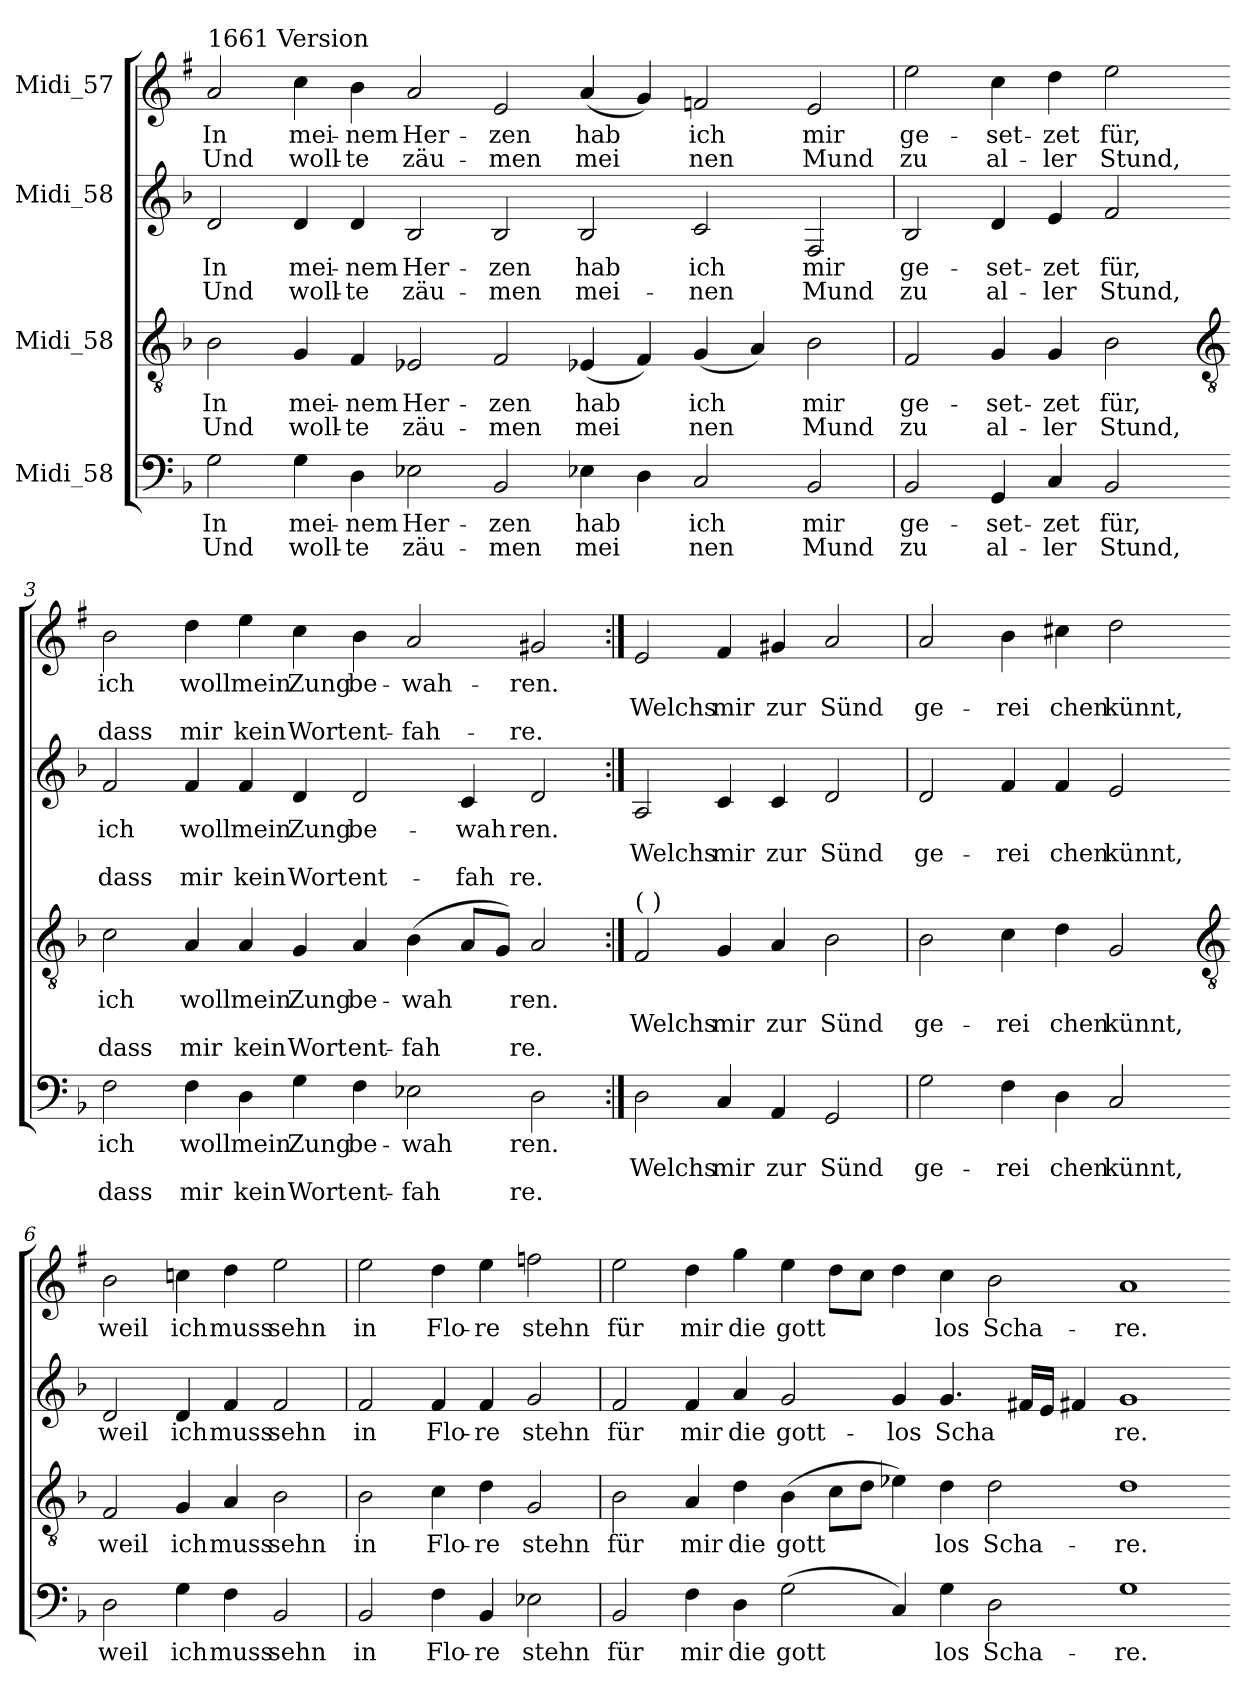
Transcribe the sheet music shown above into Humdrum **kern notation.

**kern	**text	**text	**text	**kern	**text	**text	**text	**kern	**text	**text	**text	**kern	**text	**text	**text
*part4	*part4	*part4	*part4	*part3	*part3	*part3	*part3	*part2	*part2	*part2	*part2	*part1	*part1	*part1	*part1
*staff4	*staff4	*staff4	*staff4	*staff3	*staff3	*staff3	*staff3	*staff2	*staff2	*staff2	*staff2	*staff1	*staff1	*staff1	*staff1
*I"Midi_58	*	*	*	*I"Midi_58	*	*	*	*I"Midi_58	*	*	*	*I"Midi_57	*	*	*
*clefF4	*	*	*	*clefGv2	*	*	*	*clefG2	*	*	*	*clefG2	*	*	*
*	*	*	*	*	*	*	*	*	*	*	*	*ITrd1c2	*	*	*
*k[b-]	*	*	*	*k[b-]	*	*	*	*k[b-]	*	*	*	*k[b-]	*	*	*
*F:	*	*	*	*F:	*	*	*	*F:	*	*	*	*F:	*	*	*
=1	=1	=1	=1	=1	=1	=1	=1	=1	=1	=1	=1	=1	=1	=1	=1
!	!	!	!	!	!	!	!	!	!	!	!	!LO:TX:a:t=1661 Version	!	!	!
!	!LO:LY:b	!LO:LY:b	!	!	!LO:LY:b	!LO:LY:b	!	!	!LO:LY:b	!LO:LY:b	!	!	!LO:LY:b	!LO:LY:b	!
2G	In	Und	.	2B-	In	Und	.	2d	In	Und	.	2g	In	Und	.
!	!LO:LY:b	!LO:LY:b	!	!	!LO:LY:b	!LO:LY:b	!	!	!LO:LY:b	!LO:LY:b	!	!	!LO:LY:b	!LO:LY:b	!
4G	mei-	-woll-	.	4G	mei-	-woll-	.	4d	mei-	-woll-	.	4b-	mei-	-woll-	.
!	!LO:LY:b	!LO:LY:b	!	!	!LO:LY:b	!LO:LY:b	!	!	!LO:LY:b	!LO:LY:b	!	!	!LO:LY:b	!LO:LY:b	!
4D	-nem	te	.	4F	-nem	te	.	4d	-nem	te	.	4a	-nem	te	.
!	!LO:LY:b	!LO:LY:b	!	!	!LO:LY:b	!LO:LY:b	!	!	!LO:LY:b	!LO:LY:b	!	!	!LO:LY:b	!LO:LY:b	!
2E-X	Her-	-zäu-	.	2E-X	Her-	-zäu-	.	2B-	Her-	-zäu-	.	2g	Her-	-zäu-	.
!	!LO:LY:b	!LO:LY:b	!	!	!LO:LY:b	!LO:LY:b	!	!	!LO:LY:b	!LO:LY:b	!	!	!LO:LY:b	!LO:LY:b	!
2BB-	-zen	men	.	2F	-zen	men	.	2B-	-zen	men	.	2d	-zen	men	.
!	!LO:LY:b	!LO:LY:b	!	!	!LO:LY:b	!LO:LY:b	!	!	!LO:LY:b	!LO:LY:b	!	!	!LO:LY:b	!LO:LY:b	!
4E-X	hab	mei	.	(<4E-X	hab	mei	.	2B-	hab	mei-	.	(<4g	hab	mei	.
4D	.	.	.	4F)	.	.	.	.	.	.	.	4f)	.	.	.
!	!LO:LY:b	!LO:LY:b	!	!	!LO:LY:b	!LO:LY:b	!	!	!LO:LY:b	!LO:LY:b	!	!	!LO:LY:b	!LO:LY:b	!
2C	ich	nen	.	(<4G	ich	nen	.	2c	-ich	nen	.	2e-X	ich	nen	.
.	.	.	.	4A)	.	.	.	.	.	.	.	.	.	.	.
!	!LO:LY:b	!LO:LY:b	!	!	!LO:LY:b	!LO:LY:b	!	!	!LO:LY:b	!LO:LY:b	!	!	!LO:LY:b	!LO:LY:b	!
2BB-	mir	Mund	.	2B-	mir	Mund	.	2F	mir	Mund	.	2d	mir	Mund	.
=2	=2	=2	=2	=2	=2	=2	=2	=2	=2	=2	=2	=2	=2	=2	=2
!	!LO:LY:b	!LO:LY:b	!	!	!LO:LY:b	!LO:LY:b	!	!	!LO:LY:b	!LO:LY:b	!	!	!LO:LY:b	!LO:LY:b	!
2BB-	ge-	-zu	.	2F	ge-	-zu	.	2B-	ge-	-zu	.	2dd	ge-	-zu	.
!	!LO:LY:b	!LO:LY:b	!	!	!LO:LY:b	!LO:LY:b	!	!	!LO:LY:b	!LO:LY:b	!	!	!LO:LY:b	!LO:LY:b	!
4GG	set-	-al-	.	4G	set-	-al-	.	4d	set-	-al-	.	4b-	set-	-al-	.
!	!LO:LY:b	!LO:LY:b	!	!	!LO:LY:b	!LO:LY:b	!	!	!LO:LY:b	!LO:LY:b	!	!	!LO:LY:b	!LO:LY:b	!
4C	-zet	ler	.	4G	-zet	ler	.	4e	-zet	ler	.	4cc	-zet	ler	.
!	!LO:LY:b	!LO:LY:b	!	!	!LO:LY:b	!LO:LY:b	!	!	!LO:LY:b	!LO:LY:b	!	!	!LO:LY:b	!LO:LY:b	!
2BB-	für,	Stund,	.	2B-	für,	Stund,	.	2f	für,	Stund,	.	2dd	für,	Stund,	.
!!LO:LB:g=z
=3-	=3-	=3-	=3-	=3-	=3-	=3-	=3-	=3-	=3-	=3-	=3-	=3-	=3-	=3-	=3-
*	*	*	*	*clefGv2	*	*	*	*	*	*	*	*	*	*	*
!	!LO:LY:b	!	!LO:LY:b	!	!LO:LY:b	!	!LO:LY:b	!	!LO:LY:b	!	!LO:LY:b	!	!LO:LY:b	!	!LO:LY:b
2F	ich	.	dass	2c	ich	.	dass	2f	ich	.	dass	2a	ich	.	dass
!	!LO:LY:b	!	!LO:LY:b	!	!LO:LY:b	!	!LO:LY:b	!	!LO:LY:b	!	!LO:LY:b	!	!LO:LY:b	!	!LO:LY:b
4F	woll	.	mir	4A	woll	.	mir	4f	woll	.	mir	4cc	woll	.	mir
!	!LO:LY:b	!	!LO:LY:b	!	!LO:LY:b	!	!LO:LY:b	!	!LO:LY:b	!	!LO:LY:b	!	!LO:LY:b	!	!LO:LY:b
4D	mein	.	kein	4A	mein	.	kein	4f	mein	.	kein	4dd	mein	.	kein
!	!LO:LY:b	!	!LO:LY:b	!	!LO:LY:b	!	!LO:LY:b	!	!LO:LY:b	!	!LO:LY:b	!	!LO:LY:b	!	!LO:LY:b
4G	Zung	.	Wort	4G	Zung	.	Wort	4d	Zung	.	Wort	4b-	Zung	.	Wort
!	!LO:LY:b	!	!LO:LY:b	!	!LO:LY:b	!	!LO:LY:b	!	!LO:LY:b	!	!LO:LY:b	!	!LO:LY:b	!	!LO:LY:b
4F	be-	.	-ent-	4A	be-	.	-ent-	2d	be-	.	-ent-	4a	be-	.	-ent-
!	!LO:LY:b	!	!LO:LY:b	!	!LO:LY:b	!	!LO:LY:b	!	!	!	!	!	!LO:LY:b	!	!LO:LY:b
2E-X	-wah	.	fah	(<4B-	-wah	.	fah	.	.	.	.	2g	-wah-	.	-fah-
!	!	!	!	!	!	!	!	!	!LO:LY:b	!	!LO:LY:b	!	!	!	!
.	.	.	.	8AL	.	.	.	4c	-wah	.	fah	.	.	.	.
.	.	.	.	8GJ)	.	.	.	.	.	.	.	.	.	.	.
!	!LO:LY:b	!	!LO:LY:b	!	!LO:LY:b	!	!LO:LY:b	!	!LO:LY:b	!	!LO:LY:b	!	!LO:LY:b	!	!LO:LY:b
2D	ren.	.	re.	2A	ren.	.	re.	2d	ren.	.	re.	2f#X	-ren.	.	re.
=4:|!	=4:|!	=4:|!	=4:|!	=4:|!	=4:|!	=4:|!	=4:|!	=4:|!	=4:|!	=4:|!	=4:|!	=4:|!	=4:|!	=4:|!	=4:|!
!	!	!	!	!LO:TX:a:t=(  )	!	!	!	!	!	!	!	!	!	!	!
!	!	!LO:LY:b	!	!	!	!LO:LY:b	!	!	!	!LO:LY:b	!	!	!	!LO:LY:b	!
2D	.	Welchs	.	2F	.	Welchs	.	2A	.	Welchs	.	2d	.	Welchs	.
!	!	!LO:LY:b	!	!	!	!LO:LY:b	!	!	!	!LO:LY:b	!	!	!	!LO:LY:b	!
4C	.	mir	.	4G	.	mir	.	4c	.	mir	.	4e	.	mir	.
!	!	!LO:LY:b	!	!	!	!LO:LY:b	!	!	!	!LO:LY:b	!	!	!	!LO:LY:b	!
4AA	.	zur	.	4A	.	zur	.	4c	.	zur	.	4f#X	.	zur	.
!	!	!LO:LY:b	!	!	!	!LO:LY:b	!	!	!	!LO:LY:b	!	!	!	!LO:LY:b	!
2GG	.	Sünd	.	2B-	.	Sünd	.	2d	.	Sünd	.	2g	.	Sünd	.
=5	=5	=5	=5	=5	=5	=5	=5	=5	=5	=5	=5	=5	=5	=5	=5
!	!	!LO:LY:b	!	!	!	!LO:LY:b	!	!	!	!LO:LY:b	!	!	!	!LO:LY:b	!
2G	.	ge-	.	2B-	.	ge-	.	2d	.	ge-	.	2g	.	ge-	.
!	!	!LO:LY:b	!	!	!	!LO:LY:b	!	!	!	!LO:LY:b	!	!	!	!LO:LY:b	!
4F	.	-rei	.	4c	.	-rei	.	4f	.	-rei	.	4a	.	-rei	.
!	!	!LO:LY:b	!	!	!	!LO:LY:b	!	!	!	!LO:LY:b	!	!	!	!LO:LY:b	!
4D	.	chen	.	4d	.	chen	.	4f	.	chen	.	4bn	.	chen	.
!	!	!LO:LY:b	!	!	!	!LO:LY:b	!	!	!	!LO:LY:b	!	!	!	!LO:LY:b	!
2C	.	künnt,	.	2G	.	künnt,	.	2e	.	künnt,	.	2cc	.	künnt,	.
!!LO:LB:g=z
=6-	=6-	=6-	=6-	=6-	=6-	=6-	=6-	=6-	=6-	=6-	=6-	=6-	=6-	=6-	=6-
*	*	*	*	*clefGv2	*	*	*	*	*	*	*	*	*	*	*
!	!LO:LY:b	!	!	!	!LO:LY:b	!	!	!	!LO:LY:b	!	!	!	!LO:LY:b	!	!
2D	weil	.	.	2F	weil	.	.	2d	weil	.	.	2a	weil	.	.
!	!LO:LY:b	!	!	!	!LO:LY:b	!	!	!	!LO:LY:b	!	!	!	!LO:LY:b	!	!
4G	ich	.	.	4G	ich	.	.	4d	ich	.	.	4b-	ich	.	.
!	!LO:LY:b	!	!	!	!LO:LY:b	!	!	!	!LO:LY:b	!	!	!	!LO:LY:b	!	!
4F	muss	.	.	4A	muss	.	.	4f	muss	.	.	4cc	muss	.	.
!	!LO:LY:b	!	!	!	!LO:LY:b	!	!	!	!LO:LY:b	!	!	!	!LO:LY:b	!	!
2BB-	sehn	.	.	2B-	sehn	.	.	2f	sehn	.	.	2dd	sehn	.	.
=7	=7	=7	=7	=7	=7	=7	=7	=7	=7	=7	=7	=7	=7	=7	=7
!	!LO:LY:b	!	!	!	!LO:LY:b	!	!	!	!LO:LY:b	!	!	!	!LO:LY:b	!	!
2BB-	in	.	.	2B-	in	.	.	2f	in	.	.	2dd	in	.	.
!	!LO:LY:b	!	!	!	!LO:LY:b	!	!	!	!LO:LY:b	!	!	!	!LO:LY:b	!	!
4F	Flo-	.	.	4c	Flo-	.	.	4f	Flo-	.	.	4cc	Flo-	.	.
!	!LO:LY:b	!	!	!	!LO:LY:b	!	!	!	!LO:LY:b	!	!	!	!LO:LY:b	!	!
4BB-	-re	.	.	4d	-re	.	.	4f	-re	.	.	4dd	-re	.	.
!	!LO:LY:b	!	!	!	!LO:LY:b	!	!	!	!LO:LY:b	!	!	!	!LO:LY:b	!	!
2E-X	stehn	.	.	2G	stehn	.	.	2g	stehn	.	.	2ee-X	stehn	.	.
=8	=8	=8	=8	=8	=8	=8	=8	=8	=8	=8	=8	=8	=8	=8	=8
!	!LO:LY:b	!	!	!	!LO:LY:b	!	!	!	!LO:LY:b	!	!	!	!LO:LY:b	!	!
2BB-	für	.	.	2B-	für	.	.	2f	für	.	.	2dd	für	.	.
!	!LO:LY:b	!	!	!	!LO:LY:b	!	!	!	!LO:LY:b	!	!	!	!LO:LY:b	!	!
4F	mir	.	.	4A	mir	.	.	4f	mir	.	.	4cc	mir	.	.
!	!LO:LY:b	!	!	!	!LO:LY:b	!	!	!	!LO:LY:b	!	!	!	!LO:LY:b	!	!
4D	die	.	.	4d	die	.	.	4a	die	.	.	4ff	die	.	.
!	!LO:LY:b	!	!	!	!LO:LY:b	!	!	!	!LO:LY:b	!	!	!	!LO:LY:b	!	!
(>2G	gott	.	.	(>4B-	gott	.	.	2g	gott-	.	.	4dd	gott	.	.
.	.	.	.	8cL	.	.	.	.	.	.	.	8ccL	.	.	.
.	.	.	.	8dJ	.	.	.	.	.	.	.	8b-J	.	.	.
!	!	!	!	!	!	!	!	!	!LO:LY:b	!	!	!	!	!	!
4C)	.	.	.	4e-X)	.	.	.	4g	-los	.	.	4cc	.	.	.
!	!LO:LY:b	!	!	!	!LO:LY:b	!	!	!	!LO:LY:b	!	!	!	!LO:LY:b	!	!
4G	los	.	.	4d	los	.	.	4.g	Scha	.	.	4b-	los	.	.
!	!LO:LY:b	!	!	!	!LO:LY:b	!	!	!	!	!	!	!	!LO:LY:b	!	!
2D	Scha-	.	.	2d	Scha-	.	.	.	.	.	.	2a	Scha-	.	.
.	.	.	.	.	.	.	.	16f#XLL	.	.	.	.	.	.	.
.	.	.	.	.	.	.	.	16eJJ	.	.	.	.	.	.	.
.	.	.	.	.	.	.	.	4f#X	.	.	.	.	.	.	.
!	!LO:LY:b	!	!	!	!LO:LY:b	!	!	!	!LO:LY:b	!	!	!	!LO:LY:b	!	!
1G	-re.	.	.	1d	-re.	.	.	1g	re.	.	.	1g	-re.	.	.
=-	=-	=-	=-	=-	=-	=-	=-	=-	=-	=-	=-	=-	=-	=-	=-
*-	*-	*-	*-	*-	*-	*-	*-	*-	*-	*-	*-	*-	*-	*-	*-
